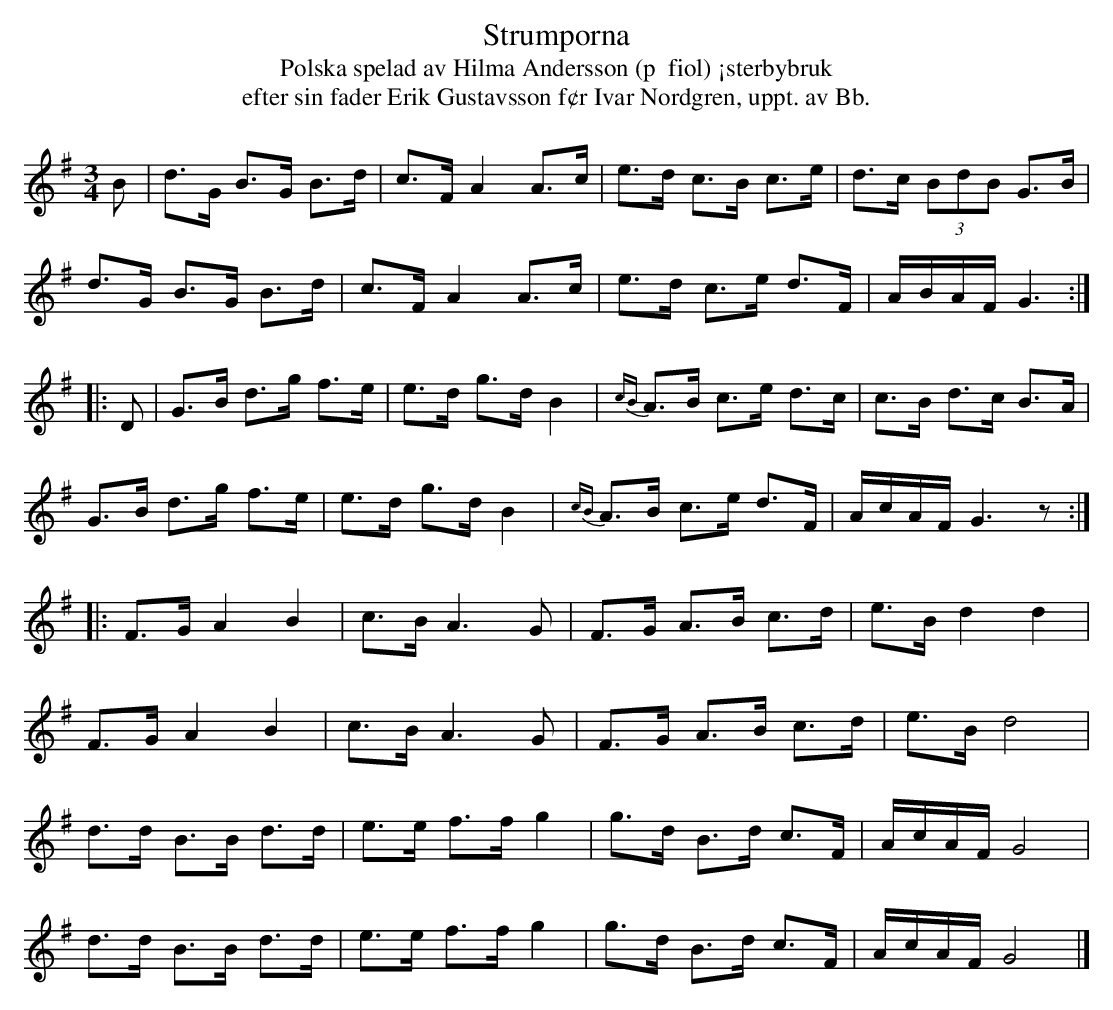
X:1
T:Strumporna
T:Polska spelad av Hilma Andersson (p  fiol) ¡sterbybruk
T:efter sin fader Erik Gustavsson f¢r Ivar Nordgren, uppt. av Bb.
M:3/4
L:1/8
K:G
B | d>G B>G B>d | c>F A2 A>c | e>d c>B c>e | d>c (3BdB G>B |
    d>G B>G B>d | c>F A2 A>c | e>d c>e d>F | A/B/A/F/ G3 ::
D | G>B d>g f>e | e>d g>d B2 | {cB}A>B c>e d>c | c>B d>c B>A |
    G>B d>g f>e | e>d g>d B2 | {cB}A>B c>e d>F | A/c/A/F/ G3 z ::
    F>G A2 B2 | c>B A3 G | F>G A>B c>d | e>B d2 d2 |
    F>G A2 B2 | c>B A3 G | F>G A>B c>d | e>B d4 |
    d>d B>B d>d | e>e f>f g2 | g>d B>d c>F | A/c/A/F/ G4 |
    d>d B>B d>d | e>e f>f g2 | g>d B>d c>F | A/c/A/F/ G4 |]
